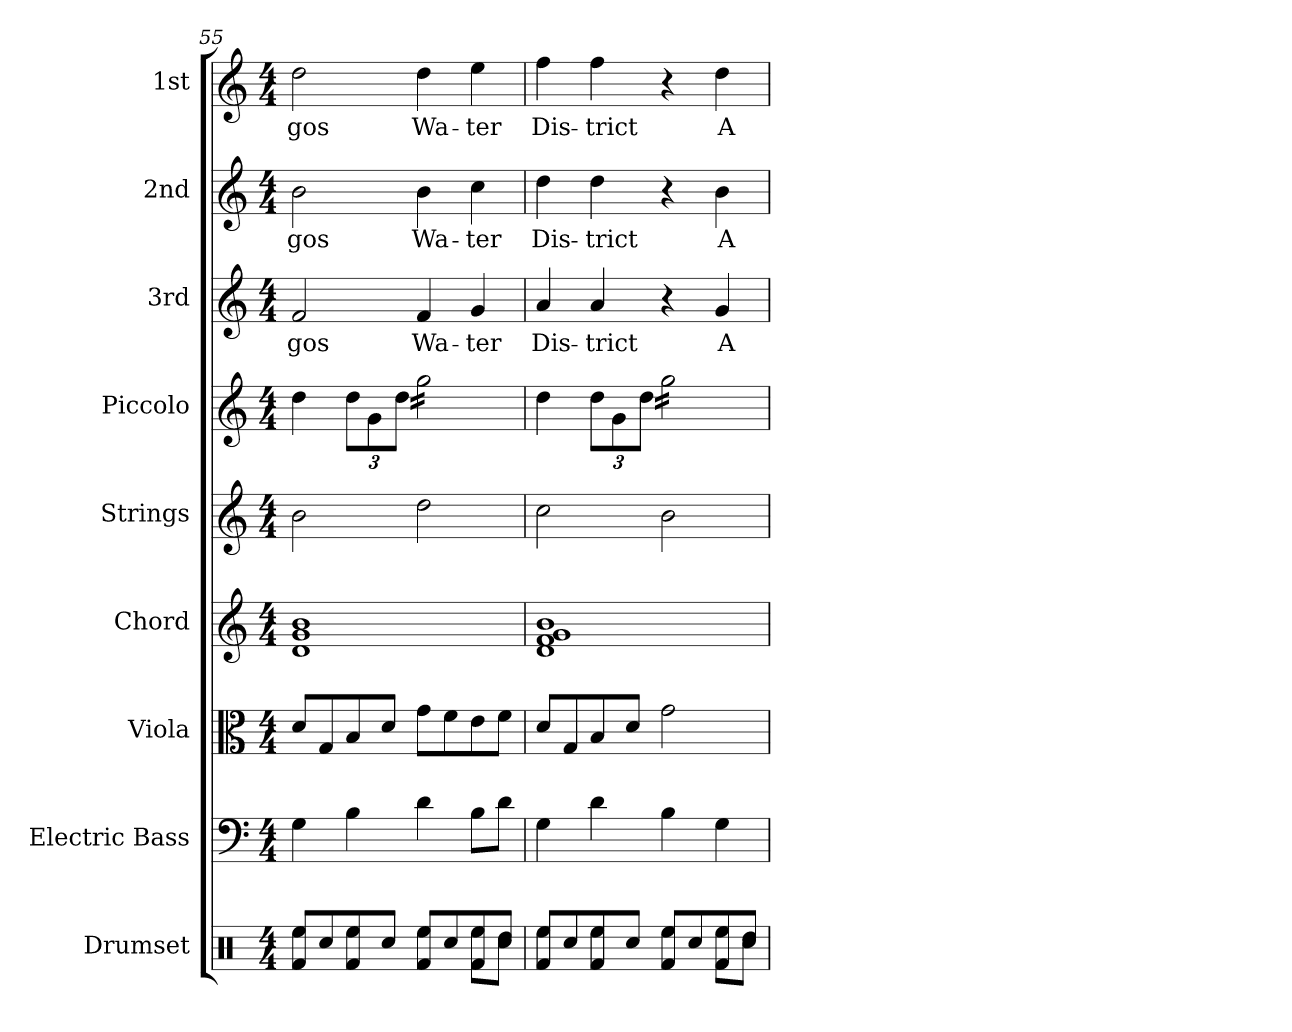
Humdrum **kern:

**kern	**kern	**kern	**kern	**kern	**kern	**kern	**text	**kern	**text	**kern	**text
*part9	*part8	*part7	*part6	*part5	*part4	*part3	*part3	*part2	*part2	*part1	*part1
*staff9	*staff8	*staff7	*staff6	*staff5	*staff4	*staff3	*staff3	*staff2	*staff2	*staff1	*staff1
*I"Drumset	*I"Electric Bass	*I"Viola	*I"Chord	*I"Strings	*I"Piccolo	*I"3rd	*	*I"2nd	*	*I"1st	*
*I'D. Set	*I'El. B.	*I'Vla.	*I'Chord	*I'St.	*I'Picc.	*	*	*	*	*	*
*clefX	*clefF4	*clefC3	*clefG2	*clefG2	*clefG2	*clefG2	*	*clefG2	*	*clefG2	*
*	*ITrd7c12	*	*	*	*ITrd-7c-12	*	*	*	*	*	*
*k[]	*k[]	*k[]	*k[]	*k[]	*k[]	*k[]	*	*k[]	*	*k[]	*
*M4/4	*M4/4	*M4/4	*M4/4	*M4/4	*M4/4	*M4/4	*	*M4/4	*	*M4/4	*
=55	=55	=55	=55	=55	=55	=55	=55	=55	=55	=55	=55
*^	*	*	*	*	*	*	*	*	*	*	*
!	!	!	!	!	!	!	!	!LO:LY:b	!	!LO:LY:b	!	!LO:LY:b
8Rf/L	4Ree\	4GG\	8d/L	1d 1g 1b	2b\	4ddd\	2f/	-gos	2b\	-gos	2dd\	-gos
8Rcc/	.	.	8G/	.	.	.	.	.	.	.	.	.
*	*	*	*	*	*	*Xbrackettup	*	*	*	*	*	*
8Rf/	4Ree\	4BB\	8B/	.	.	12ddd\L	.	.	.	.	.	.
.	.	.	.	.	.	12gg\	.	.	.	.	.	.
8Rcc/J	.	.	8d/J	.	.	.	.	.	.	.	.	.
.	.	.	.	.	.	12ddd\J	.	.	.	.	.	.
!	!	!	!	!	!	!	!	!LO:LY:b	!	!LO:LY:b	!	!LO:LY:b
*	*	*	*	*	*	*tremolo	*	*	*	*	*	*
8Rf/L	4Ree\	4D\	8g\L	.	2dd\	16ggg\LL	4f/	Wa-	4b\	Wa-	4dd\	Wa-
.	.	.	.	.	.	16ggg\	.	.	.	.	.	.
8Rcc/	.	.	8f\	.	.	16ggg\	.	.	.	.	.	.
.	.	.	.	.	.	16ggg\	.	.	.	.	.	.
!	!	!	!	!	!	!	!	!LO:LY:b	!	!LO:LY:b	!	!LO:LY:b
8Rf/	8Ree\L	8BB\L	8e\	.	.	16ggg\	4g/	-ter	4cc\	-ter	4ee\	-ter
.	.	.	.	.	.	16ggg\	.	.	.	.	.	.
8Rcc/J	8Rdd\J	8D\J	8f\J	.	.	16ggg\	.	.	.	.	.	.
.	.	.	.	.	.	16ggg\JJ	.	.	.	.	.	.
*	*	*	*	*	*	*Xtremolo	*	*	*	*	*	*
=56	=56	=56	=56	=56	=56	=56	=56	=56	=56	=56	=56	=56
!	!	!	!	!	!	!	!	!LO:LY:b	!	!LO:LY:b	!	!LO:LY:b
8Rf/L	4Ree\	4GG\	8d/L	1d 1f 1g 1b	2cc\	4ddd\	4a/	Dis-	4dd\	Dis-	4ff\	Dis-
8Rcc/	.	.	8G/	.	.	.	.	.	.	.	.	.
!	!	!	!	!	!	!	!	!LO:LY:b	!	!LO:LY:b	!	!LO:LY:b
8Rf/	4Ree\	4D\	8B/	.	.	12ddd\L	4a/	-trict	4dd\	-trict	4ff\	-trict
.	.	.	.	.	.	12gg\	.	.	.	.	.	.
8Rcc/J	.	.	8d/J	.	.	.	.	.	.	.	.	.
.	.	.	.	.	.	12ddd\J	.	.	.	.	.	.
*	*	*	*	*	*	*tremolo	*	*	*	*	*	*
8Rf/L	4Ree\	4BB\	2g\	.	2b\	16ggg\LL	4r	.	4r	.	4r	.
.	.	.	.	.	.	16ggg\	.	.	.	.	.	.
8Rcc/	.	.	.	.	.	16ggg\	.	.	.	.	.	.
.	.	.	.	.	.	16ggg\	.	.	.	.	.	.
!	!	!	!	!	!	!	!	!LO:LY:b	!	!LO:LY:b	!	!LO:LY:b
8Rf/	8Ree\L	4GG\	.	.	.	16ggg\	4g/	A-	4b\	A-	4dd\	A-
.	.	.	.	.	.	16ggg\	.	.	.	.	.	.
8Rcc/J	8Rdd\J	.	.	.	.	16ggg\	.	.	.	.	.	.
.	.	.	.	.	.	16ggg\JJ	.	.	.	.	.	.
*	*	*	*	*	*	*Xtremolo	*	*	*	*	*	*
*v	*v	*	*	*	*	*	*	*	*	*	*	*
=	=	=	=	=	=	=	=	=	=	=	=
*-	*-	*-	*-	*-	*-	*-	*-	*-	*-	*-	*-
